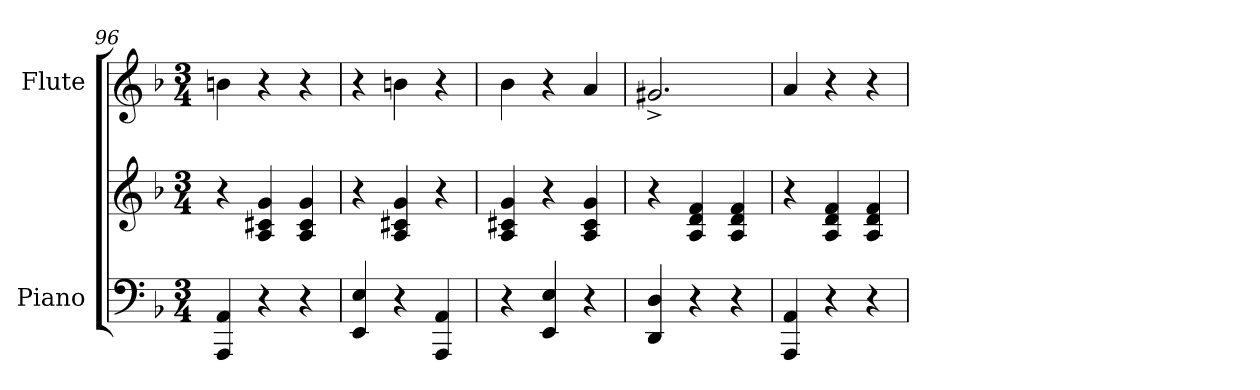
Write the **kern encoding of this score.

**kern	**kern	**kern
*part2	*part2	*part1
*staff3	*staff2	*staff1
*I"Piano	*	*I"Flute
*I'Pno	*	*
*clefF4	*clefG2	*clefG2
*k[b-]	*k[b-]	*k[b-]
*F:	*F:	*F:
*M3/4	*M3/4	*M3/4
=96	=96	=96
4AAA/ 4AA/	4r	4bn\
4r	4A/ 4c#X/ 4g/	4r
4r	4A/ 4c#/ 4g/	4r
=97	=97	=97
4EE/ 4E/	4r	4r
4r	4A/ 4c#X/ 4g/	4bn\
4AAA/ 4AA/	4r	4r
=98	=98	=98
4r	4A/ 4c#X/ 4g/	4b-i\
4EE/ 4E/	4r	4r
4r	4A/ 4c#/ 4g/	4a/
=99	=99	=99
4DD/ 4D/	4r	2.g#X^/
4r	4A/ 4d/ 4f/	.
4r	4A/ 4d/ 4f/	.
=100	=100	=100
4AAA/ 4AA/	4r	4a/
4r	4A/ 4d/ 4f/	4r
4r	4A/ 4d/ 4f/	4r
=	=	=
*-	*-	*-
